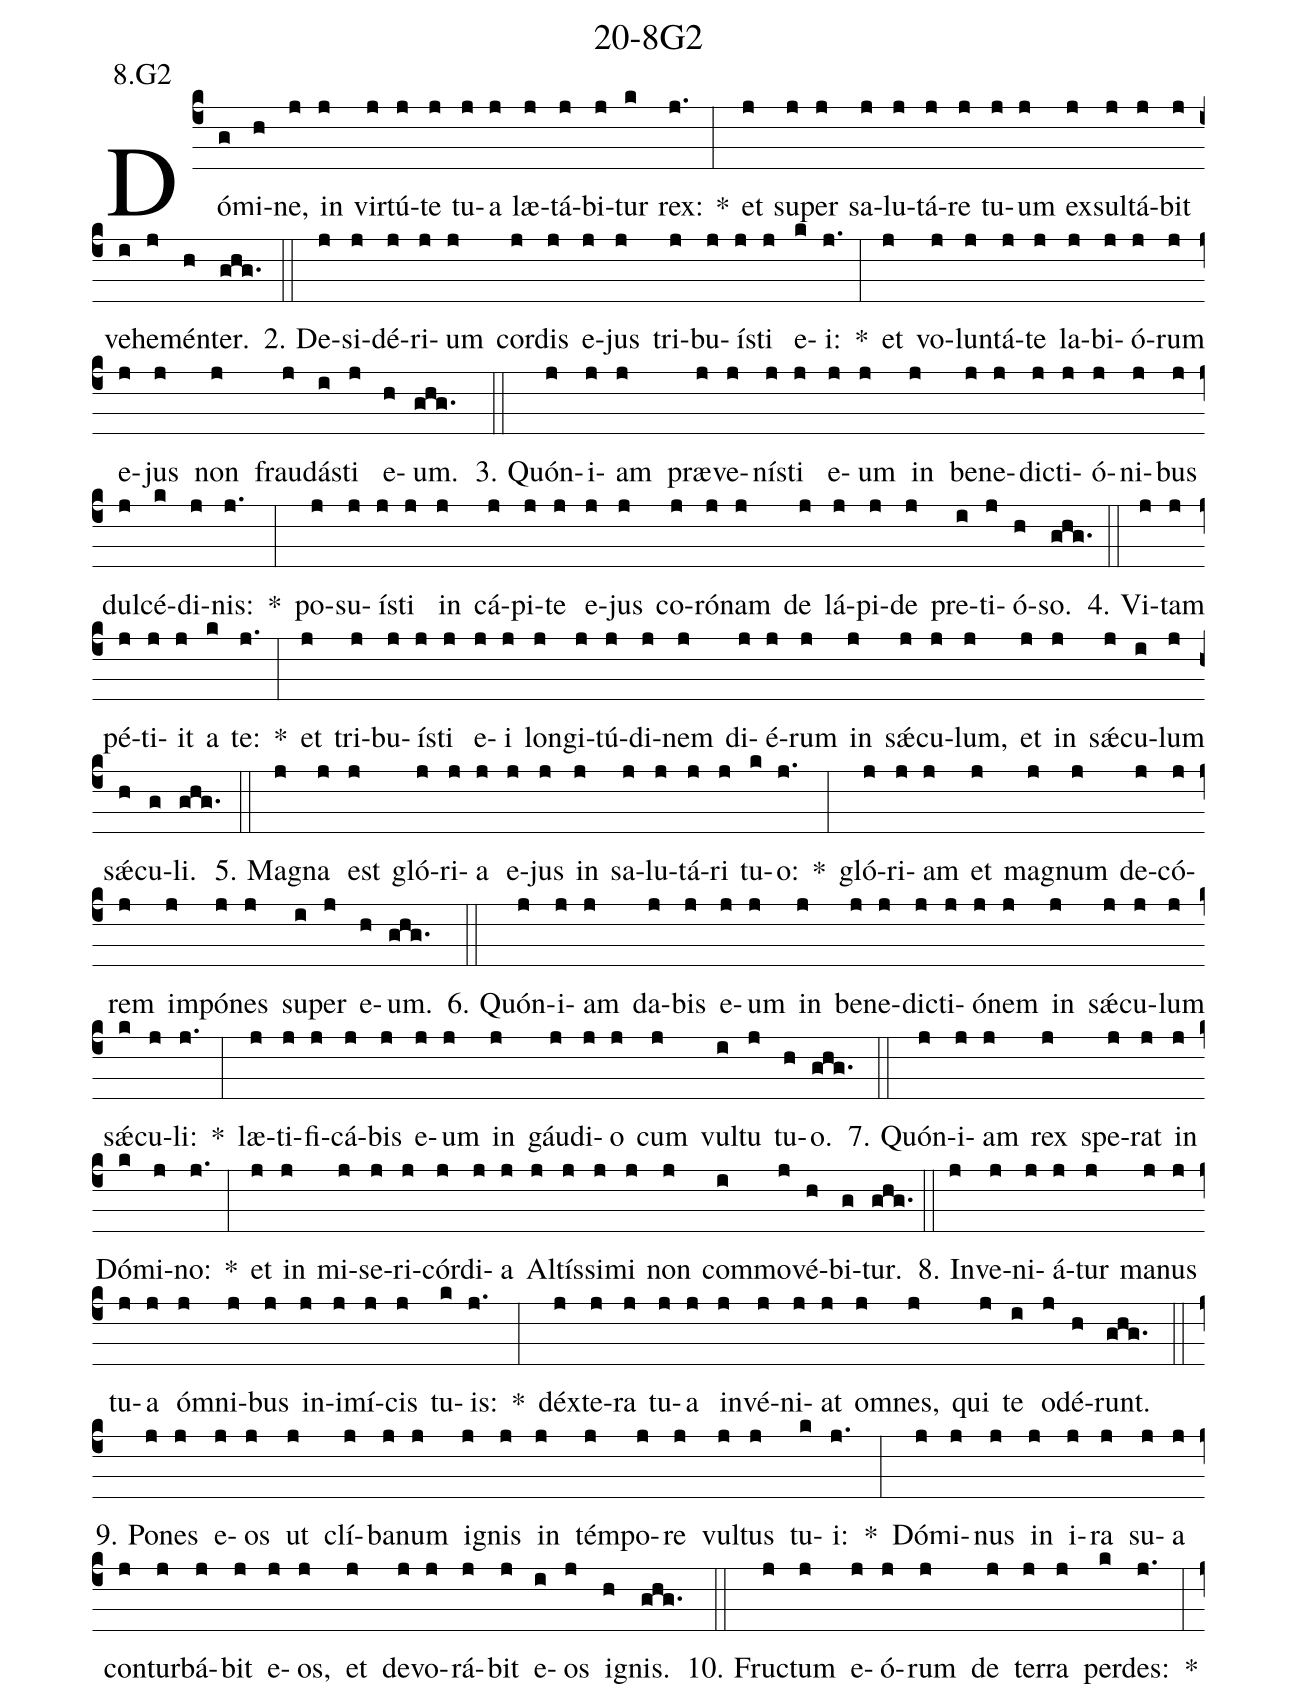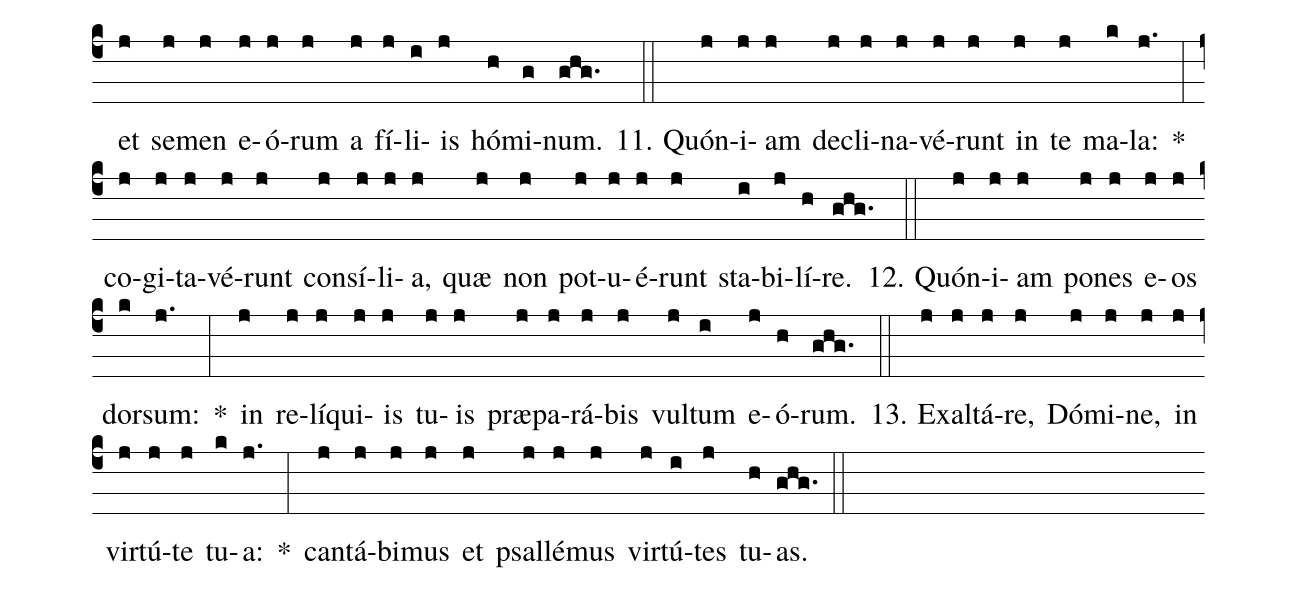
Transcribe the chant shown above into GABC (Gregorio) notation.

name: 20-8G2;
annotation: 8.G2;
%%
(c4)Dó(g)mi(h)ne,(j) in(j) vir(j)tú(j)te(j) tu(j)a(j) læ(j)tá(j)bi(j)tur(k) rex:(j.) *(:) et(j) su(j)per(j) sa(j)lu(j)tá(j)re(j) tu(j)um(j) ex(j)sul(j)tá(j)bit(j) ve(i)he(j)mén(h)ter.(ghg.) (::)
2. De(j)si(j)dé(j)ri(j)um(j) cor(j)dis(j) e(j)jus(j) tri(j)bu(j)ís(j)ti(j) e(k)i:(j.) *(:) et(j) vo(j)lun(j)tá(j)te(j) la(j)bi(j)ó(j)rum(j) e(j)jus(j) non(j) frau(j)dás(i)ti(j) e(h)um.(ghg.) (::)
3. Quón(j)i(j)am(j) præ(j)ve(j)nís(j)ti(j) e(j)um(j) in(j) be(j)ne(j)dic(j)ti(j)ó(j)ni(j)bus(j) dul(j)cé(k)di(j)nis:(j.) *(:) po(j)su(j)ís(j)ti(j) in(j) cá(j)pi(j)te(j) e(j)jus(j) co(j)ró(j)nam(j) de(j) lá(j)pi(j)de(j) pre(i)ti(j)ó(h)so.(ghg.) (::)
4. Vi(j)tam(j) pé(j)ti(j)it(j) a(k) te:(j.) *(:) et(j) tri(j)bu(j)ís(j)ti(j) e(j)i(j) lon(j)gi(j)tú(j)di(j)nem(j) di(j)é(j)rum(j) in(j) sǽ(j)cu(j)lum,(j) et(j) in(j) sǽ(j)cu(i)lum(j) sǽ(h)cu(g)li.(ghg.) (::)
5. Ma(j)gna(j) est(j) gló(j)ri(j)a(j) e(j)jus(j) in(j) sa(j)lu(j)tá(j)ri(j) tu(k)o:(j.) *(:) gló(j)ri(j)am(j) et(j) ma(j)gnum(j) de(j)có(j)rem(j) im(j)pó(j)nes(j) su(i)per(j) e(h)um.(ghg.) (::)
6. Quón(j)i(j)am(j) da(j)bis(j) e(j)um(j) in(j) be(j)ne(j)dic(j)ti(j)ó(j)nem(j) in(j) sǽ(j)cu(j)lum(j) sǽ(k)cu(j)li:(j.) *(:) læ(j)ti(j)fi(j)cá(j)bis(j) e(j)um(j) in(j) gáu(j)di(j)o(j) cum(j) vul(i)tu(j) tu(h)o.(ghg.) (::)
7. Quón(j)i(j)am(j) rex(j) spe(j)rat(j) in(j) Dó(k)mi(j)no:(j.) *(:) et(j) in(j) mi(j)se(j)ri(j)cór(j)di(j)a(j) Al(j)tís(j)si(j)mi(j) non(j) com(i)mo(j)vé(h)bi(g)tur.(ghg.) (::)
8. In(j)ve(j)ni(j)á(j)tur(j) ma(j)nus(j) tu(j)a(j) óm(j)ni(j)bus(j) in(j)i(j)mí(j)cis(j) tu(k)is:(j.) *(:) déx(j)te(j)ra(j) tu(j)a(j) in(j)vé(j)ni(j)at(j) om(j)nes,(j) qui(j) te(i) o(j)dé(h)runt.(ghg.) (::)
9. Po(j)nes(j) e(j)os(j) ut(j) clí(j)ba(j)num(j) i(j)gnis(j) in(j) tém(j)po(j)re(j) vul(j)tus(j) tu(k)i:(j.) *(:) Dó(j)mi(j)nus(j) in(j) i(j)ra(j) su(j)a(j) con(j)tur(j)bá(j)bit(j) e(j)os,(j) et(j) de(j)vo(j)rá(j)bit(j) e(i)os(j) i(h)gnis.(ghg.) (::)
10. Fruc(j)tum(j) e(j)ó(j)rum(j) de(j) ter(j)ra(j) per(k)des:(j.) *(:) et(j) se(j)men(j) e(j)ó(j)rum(j) a(j) fí(j)li(i)is(j) hó(h)mi(g)num.(ghg.) (::)
11. Quón(j)i(j)am(j) de(j)cli(j)na(j)vé(j)runt(j) in(j) te(j) ma(k)la:(j.) *(:) co(j)gi(j)ta(j)vé(j)runt(j) con(j)sí(j)li(j)a,(j) quæ(j) non(j) pot(j)u(j)é(j)runt(j) sta(i)bi(j)lí(h)re.(ghg.) (::)
12. Quón(j)i(j)am(j) po(j)nes(j) e(j)os(j) dor(k)sum:(j.) *(:) in(j) re(j)lí(j)qui(j)is(j) tu(j)is(j) præ(j)pa(j)rá(j)bis(j) vul(j)tum(i) e(j)ó(h)rum.(ghg.) (::)
13. Ex(j)al(j)tá(j)re,(j) Dó(j)mi(j)ne,(j) in(j) vir(j)tú(j)te(j) tu(k)a:(j.) *(:) can(j)tá(j)bi(j)mus(j) et(j) psal(j)lé(j)mus(j) vir(j)tú(i)tes(j) tu(h)as.(ghg.) (::)
